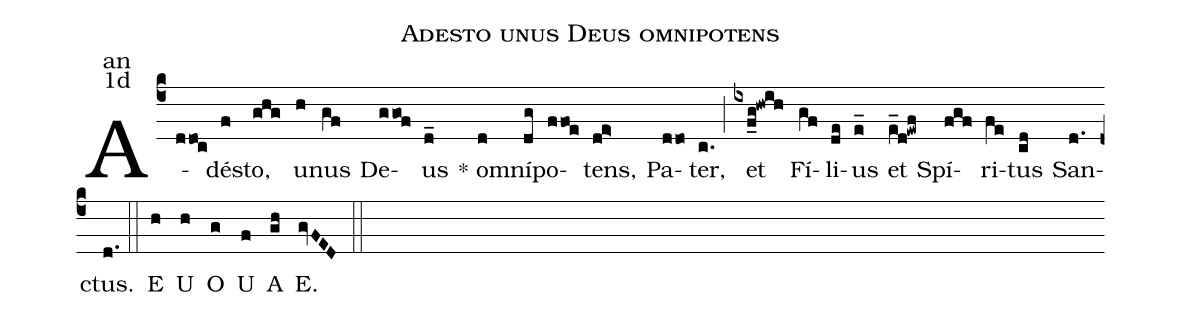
name:Adesto unus Deus omnipotens;
office-part:an;
mode:1d;
%%
(c4)A(ddoc)dé(f)sto,(ghg) u(h)nus(gf) De(ggof)us(d_)  <sp>*</sp> om(d)ní(dg)po(ffoe)tens,(de>)
Pa(ddo)ter,(c.) (;) et(ixf_g!hwih) Fí(gf)li(de)us(e_) et(e_d!ewf) Spí(fgf)ri(fe)tus(cd) San(d.)ctus.(d.) (::)
<eu>E(h) U(h) O(g) U(f) A(gh) E.(gvFED) </eu>(::)
